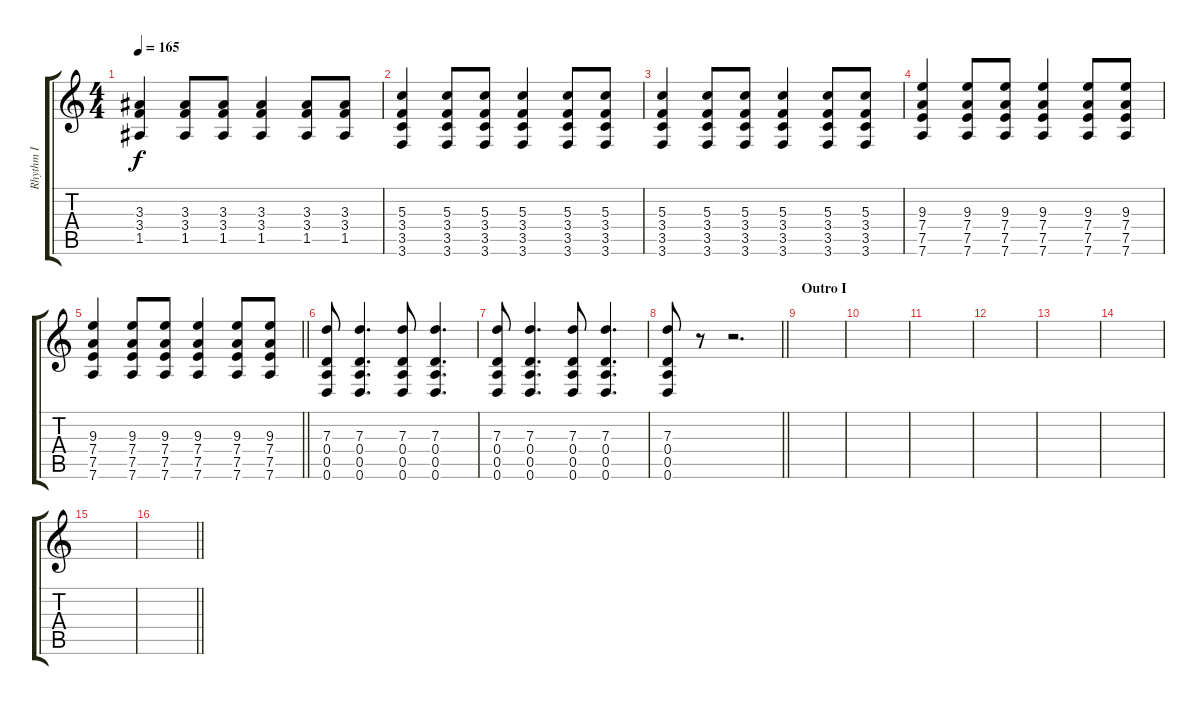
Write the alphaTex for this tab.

\track ("Rhythm I" "Rhythm I") {instrument distortionguitar}
\staff {score tabs}
\tuning (E4 B3 G3 D3 A2 D2) {hide}
\ts (4 4)
\tempo 165
\clef g2
\ks c
(3.3 3.4 1.5).4{dy f} (3.3 3.4 1.5).8 (3.3 3.4 1.5).8 (3.3 3.4 1.5).4 (3.3 3.4 1.5).8 (3.3 3.4 1.5).8 |
(5.3 3.4 3.5 3.6).4 (5.3 3.4 3.5 3.6).8 (5.3 3.4 3.5 3.6).8 (5.3 3.4 3.5 3.6).4 (5.3 3.4 3.5 3.6).8 (5.3 3.4 3.5 3.6).8 |
(5.3 3.4 3.5 3.6).4 (5.3 3.4 3.5 3.6).8 (5.3 3.4 3.5 3.6).8 (5.3 3.4 3.5 3.6).4 (5.3 3.4 3.5 3.6).8 (5.3 3.4 3.5 3.6).8 |
(9.3 7.4 7.5 7.6).4 (9.3 7.4 7.5 7.6).8 (9.3 7.4 7.5 7.6).8 (9.3 7.4 7.5 7.6).4 (9.3 7.4 7.5 7.6).8 (9.3 7.4 7.5 7.6).8 |
\barLineRight lightlight
(9.3 7.4 7.5 7.6).4 (9.3 7.4 7.5 7.6).8 (9.3 7.4 7.5 7.6).8 (9.3 7.4 7.5 7.6).4 (9.3 7.4 7.5 7.6).8 (9.3 7.4 7.5 7.6).8 |
(7.3 0.4 0.5 0.6).8 (7.3 0.4 0.5 0.6).4{d} (7.3 0.4 0.5 0.6).8 (7.3 0.4 0.5 0.6).4{d} |
(7.3 0.4 0.5 0.6).8 (7.3 0.4 0.5 0.6).4{d} (7.3 0.4 0.5 0.6).8 (7.3 0.4 0.5 0.6).4{d} |
\barLineRight lightlight
(7.3 0.4 0.5 0.6).8 r.8 r.2{d} |
\section ("" "Outro I")
|
|
|
|
|
|
|
\barLineRight lightlight
